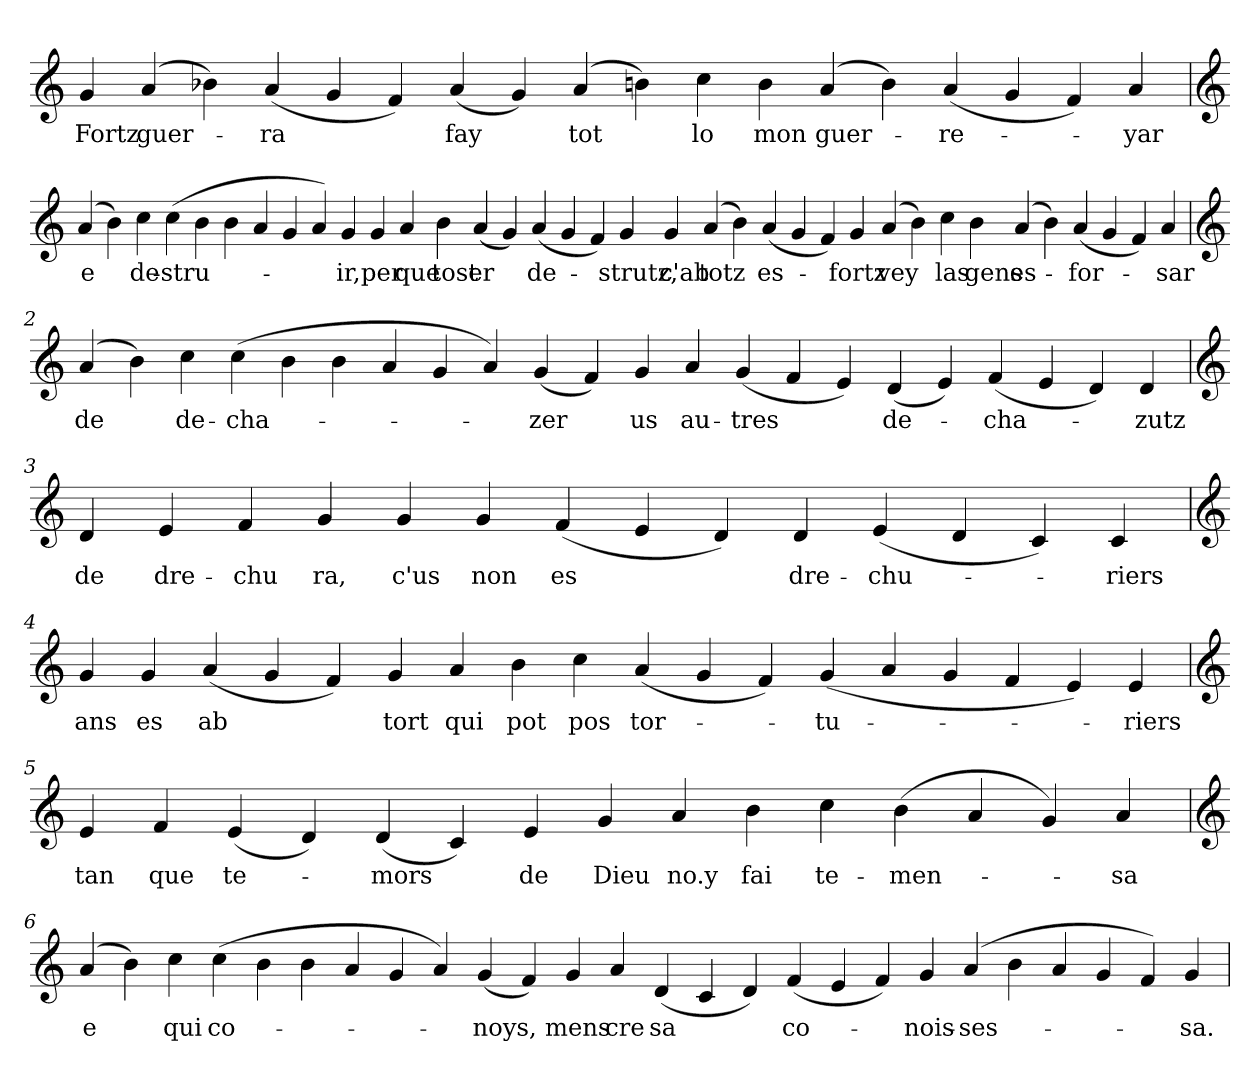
**kern	**text
*part1	*part1
*staff1	*staff1
*clefG2	*
=	=
4g	Fortz
(4a	guer-
4b-X)	.
(4a	-ra
4g	.
4f)	.
(4a	fay
4g)	.
(4a	tot
4bn)	.
4cc	lo
4b	mon
(4a	guer-
4b)	.
(4a	-re-
4g	.
4f)	.
4a	-yar
=1	=1
*clefG2	*
(4a	e
4b)	.
4cc	de-
(4cc	-stru-
4b	.
4b	.
4a	.
4g	.
4a)	.
4g	-ir,
4g	per
4a	que
4b	tost
(4a	er
4g)	.
(4a	de-
4g	.
4f)	.
4g	-strutz,
4g	c'ab
(4a	totz
4b)	.
(4a	es-
4g	.
4f)	.
4g	-fortz
(4a	vey
4b)	.
4cc	las
4b	gens
(4a	es-
4b)	.
(4a	-for-
4g	.
4f)	.
4a	-sar
=2	=2
*clefG2	*
(4a	de
4b)	.
4cc	de-
(4cc	-cha-
4b	.
4b	.
4a	.
4g	.
4a)	.
(4g	-zer
4f)	.
4g	us
4a	au-
(4g	-tres
4f	.
4e)	.
(4d	de-
4e)	.
(4f	-cha-
4e	.
4d)	.
4d	-zutz
=3	=3
*clefG2	*
4d	de
4e	dre-
4f	-chu
4g	ra,
4g	c'us
4g	non
(4f	es
4e	.
4d)	.
4d	dre-
(4e	-chu-
4d	.
4c)	.
4c	-riers
=4	=4
*clefG2	*
4g	ans
4g	es
(4a	ab
4g	.
4f)	.
4g	tort
4a	qui
4b	pot
4cc	pos
(4a	tor-
4g	.
4f)	.
(4g	-tu-
4a	.
4g	.
4f	.
4e)	.
4e	-riers
=5	=5
*clefG2	*
4e	tan
4f	que
(4e	te-
4d)	.
(4d	-mors
4c)	.
4e	de
4g	Dieu
4a	no.y
4b	fai
4cc	te-
(4b	-men-
4a	.
4g)	.
4a	-sa
=6	=6
*clefG2	*
(4a	e
4b)	.
4cc	qui
(4cc	co-
4b	.
4b	.
4a	.
4g	.
4a)	.
(4g	-noys,
4f)	.
4g	mens
4a	cre
(4d	sa
4c	.
4d)	.
(4f	co-
4e	.
4f)	.
4g	-nois-
(4a	-ses-
4b	.
4a	.
4g	.
4f)	.
4g	-sa.
=	=
*-	*-
